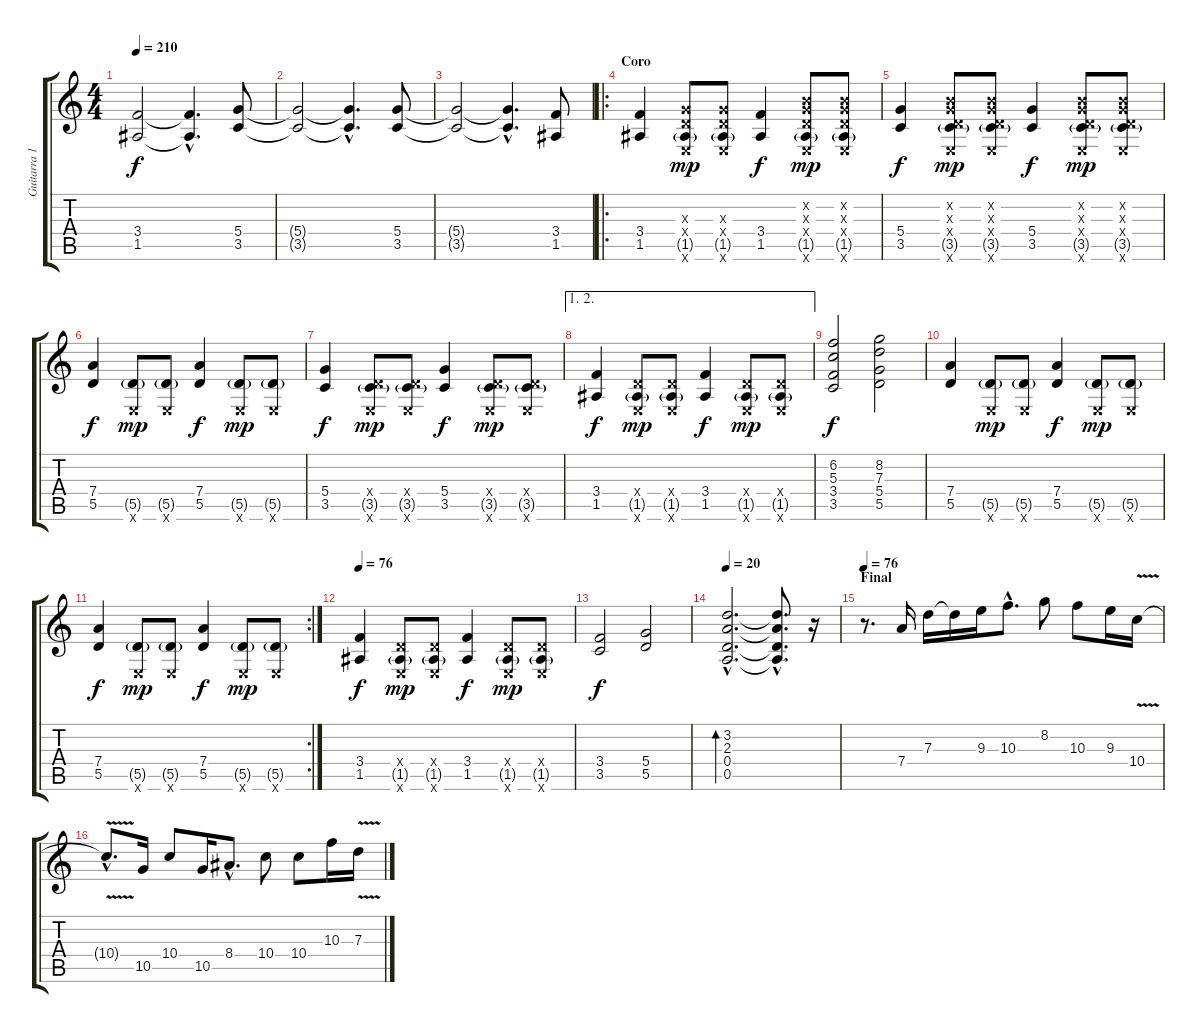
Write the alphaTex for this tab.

\track ("Guitarra 1" "Guitarra 1") {instrument distortionguitar}
\staff {score tabs}
\tuning (E4 B3 G3 D3 A2 E2) {hide}
\ts (4 4)
\tempo 210
\clef g2
\ks c
(3.4{t} 1.5{t}).2{dy f} (3.4{hac t} 1.5{hac t}).4{d} (5.4 3.5).8 |
(5.4{t} 3.5{t}).2 (5.4{hac t} 3.5{hac t}).4{d} (5.4 3.5).8 |
(5.4{t} 3.5{t}).2 (5.4{hac t} 3.5{hac t}).4{d} (3.4 1.5).8 |
\ro
\section ("" "Coro")
(3.4 1.5).4 (0.3{x} 0.4{x} 1.5{g} 0.6{x}).8{dy mp} (0.3{x} 0.4{x} 1.5{g} 0.6{x}).8 (3.4 1.5).4{dy f} (0.2{x} 0.3{x} 0.4{x} 1.5{g} 0.6{x}).8{dy mp} (0.2{x} 0.3{x} 0.4{x} 1.5{g} 0.6{x}).8 |
(5.4 3.5).4{dy f} (0.2{x} 0.3{x} 0.4{x} 3.5{g} 0.6{x}).8{dy mp} (0.2{x} 0.3{x} 0.4{x} 3.5{g} 0.6{x}).8 (5.4 3.5).4{dy f} (0.2{x} 0.3{x} 0.4{x} 3.5{g} 0.6{x}).8{dy mp} (0.2{x} 0.3{x} 0.4{x} 3.5{g} 0.6{x}).8 |
(7.4 5.5).4{dy f} (5.5{g} 0.6{x}).8{dy mp} (5.5{g} 0.6{x}).8 (7.4 5.5).4{dy f} (5.5{g} 0.6{x}).8{dy mp} (5.5{g} 0.6{x}).8 |
(5.4 3.5).4{dy f} (0.4{x} 3.5{g} 0.6{x}).8{dy mp} (0.4{x} 3.5{g} 0.6{x}).8 (5.4 3.5).4{dy f} (0.4{x} 3.5{g} 0.6{x}).8{dy mp} (0.4{x} 3.5{g} 0.6{x}).8 |
\ae (1 2)
(3.4 1.5).4{dy f} (0.4{x} 1.5{g} 0.6{x}).8{dy mp} (0.4{x} 1.5{g} 0.6{x}).8 (3.4 1.5).4{dy f} (0.4{x} 1.5{g} 0.6{x}).8{dy mp} (0.4{x} 1.5{g} 0.6{x}).8 |
(6.2 5.3 3.4 3.5).2{dy f} (8.2 7.3 5.4 5.5).2 |
(7.4 5.5).4 (5.5{g} 0.6{x}).8{dy mp} (5.5{g} 0.6{x}).8 (7.4 5.5).4{dy f} (5.5{g} 0.6{x}).8{dy mp} (5.5{g} 0.6{x}).8 |
\rc 2
(7.4 5.5).4{dy f} (5.5{g} 0.6{x}).8{dy mp} (5.5{g} 0.6{x}).8 (7.4 5.5).4{dy f} (5.5{g} 0.6{x}).8{dy mp} (5.5{g} 0.6{x}).8 |
\tempo 76
(3.4 1.5).4{dy f} (0.4{x} 1.5{g} 0.6{x}).8{dy mp} (0.4{x} 1.5{g} 0.6{x}).8 (3.4 1.5).4{dy f} (0.4{x} 1.5{g} 0.6{x}).8{dy mp} (0.4{x} 1.5{g} 0.6{x}).8 |
(3.4 3.5).2{dy f} (5.4 5.5).2 |
\tempo 20
(3.2{hac} 2.3{hac} 0.4{hac} 0.5{hac}).2{d bd 480} (3.2{hac t} 2.3{hac t} 0.4{hac t} 0.5{hac t}).8{d} r.16 |
\section ("" "Final")
\tempo 76
r.8{d instrument electricguitarjazz} 7.4.16 7.3.16 7.3{t}.16 9.3.16 10.3{hac}.8{d} 8.2.8 10.3.8 9.3.16 10.4{v}.16 |
10.4{hac t}.8{d} 10.5.16 10.4.8 10.5.16 8.4{hac}.8{d} 10.4.8 10.4.8 10.3.16 7.3{v}.16
